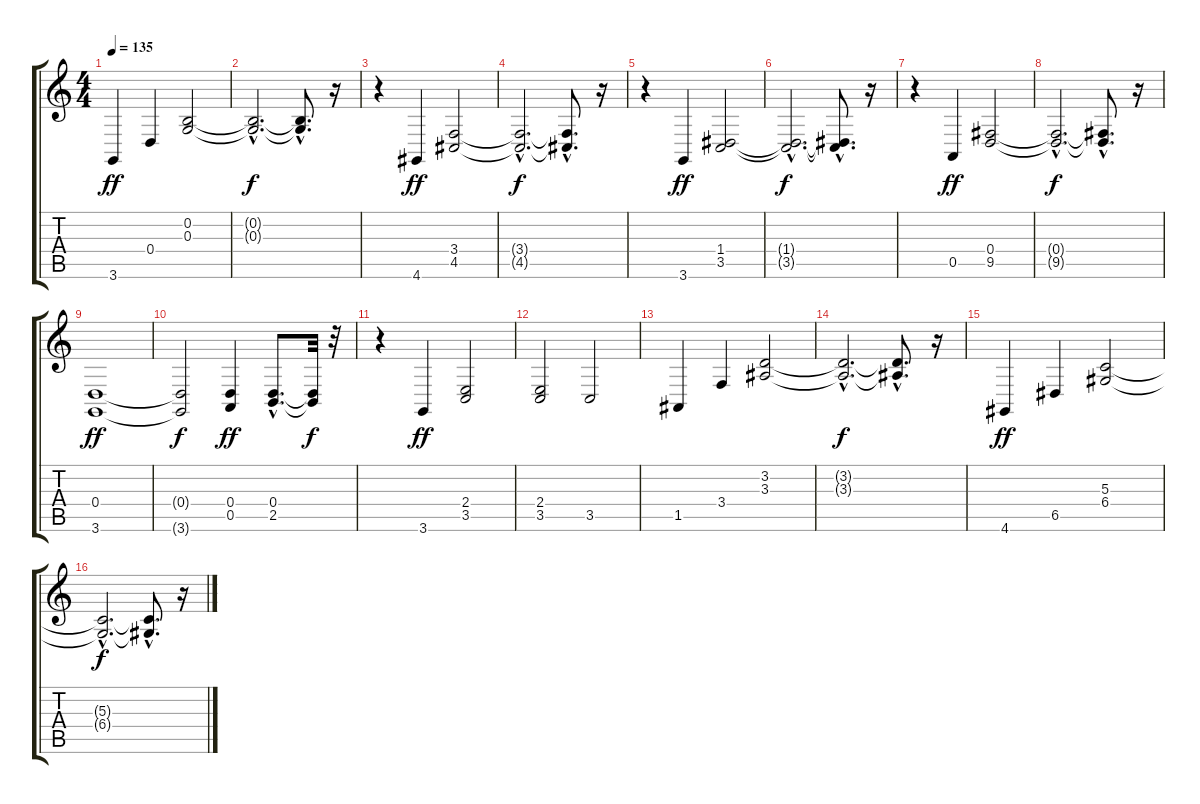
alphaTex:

\track "" {instrument synthstrings1}
\staff {score tabs}
\tuning (E4 B3 G3 D3 A2 E2) {hide}
\ts (4 4)
\tempo 135
\clef g2
\ks c
3.6.4{dy ff} 0.4.4 (0.2 0.3).2 |
(0.2{hac t} 0.3{hac t}).2{d dy f} (0.2{hac t} 0.3{hac t}).8{d} r.16 |
r.4 4.6.4{dy ff} (3.4 4.5).2 |
(3.4{hac t} 4.5{hac t}).2{d dy f} (3.4{hac t} 4.5{hac t}).8{d} r.16 |
r.4 3.6.4{dy ff} (1.4 3.5).2 |
(1.4{hac t} 3.5{hac t}).2{d dy f} (1.4{hac t} 3.5{hac t}).8{d} r.16 |
r.4 0.5.4{dy ff} (0.4 9.5).2 |
(0.4{hac t} 9.5{hac t}).2{d dy f} (0.4{hac t} 9.5{hac t}).8{d} r.16 |
(0.4 3.6).1{dy ff} |
(0.4{t} 3.6{t}).2{dy f} (0.4 0.5).4{dy ff} (0.4{hac} 2.5{hac}).8{d} (0.4{t} 2.5{t}).32{dy f} r.32 |
r.4 3.6.4{dy ff} (2.4 3.5).2 |
(2.4 3.5).2 3.5.2 |
1.5.4 3.4.4 (3.2 3.3).2 |
(3.2{hac t} 3.3{hac t}).2{d dy f} (3.2{hac t} 3.3{hac t}).8{d} r.16 |
4.6.4{dy ff} 6.5.4 (5.3 6.4).2 |
(5.3{hac t} 6.4{hac t}).2{d dy f} (5.3{hac t} 6.4{hac t}).8{d} r.16
